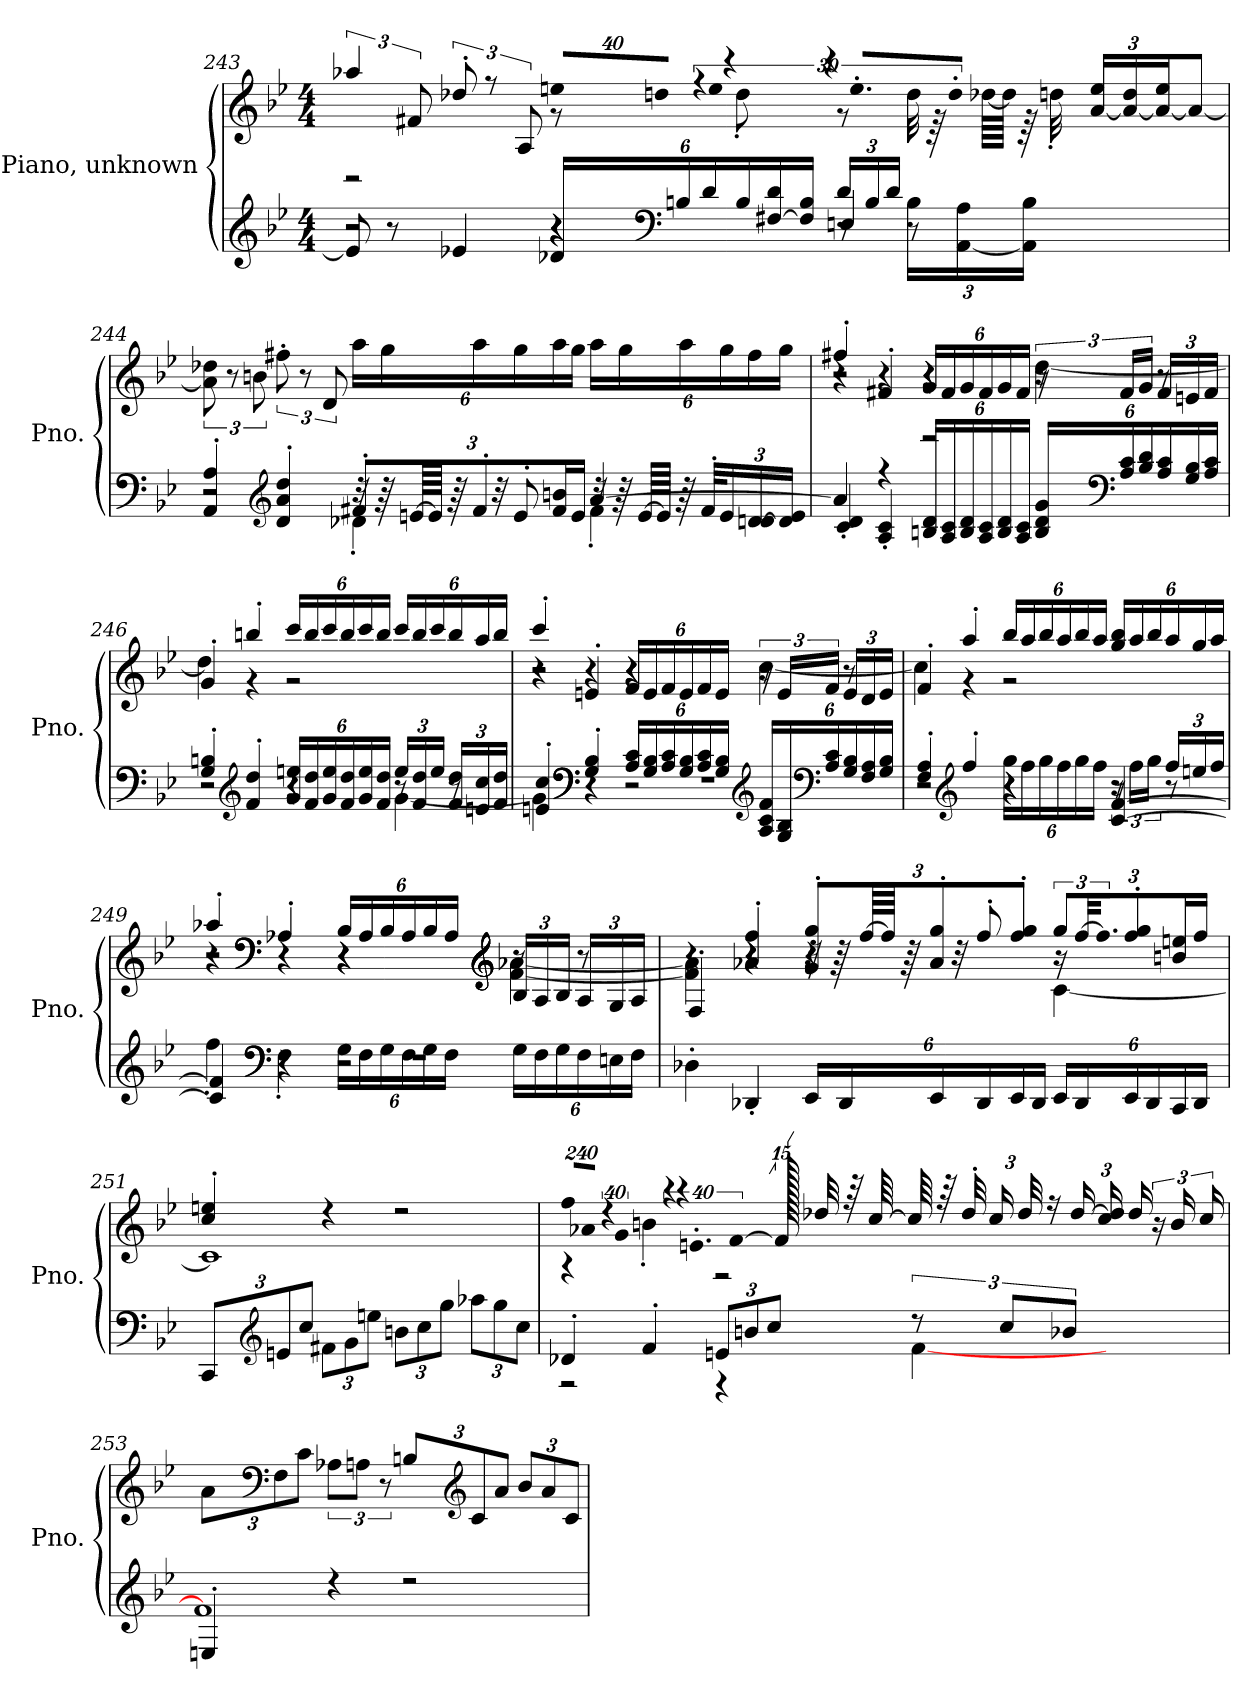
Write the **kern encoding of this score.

**kern	**kern
*part1	*part1
*staff2	*staff1
*I"Piano, unknown	*
*I'Pno.	*
!!LO:LB:g=z
*clefG2	*clefG2
*k[b-e-]	*k[b-e-]
*M4/4	*M4/4
=243	=243
*^	*^
*	*^	*	*
8e/]	2r	2r	6aa-X/	2r
8r	.	.	.	.
.	.	.	12f#X/	.
4e-X/	.	.	12dd-X'/	.
.	.	.	12r	.
.	.	.	12A/	.
*Xbrackettup	*	*	*	*
!	!	!	!LO:N:vis=32	!
24d-X/LL	4r	4r	640%23een/LLL	8r
!	!	!	!LO:N:vis=32	!
.	.	.	640%23ddn/JJJ	.
*clefF4	*	*	*	*
24Bn/	.	.	.	.
!	!	!	!LO:N:vis=64	!
.	.	.	960%17r	.
24d-/	.	.	.	.
!	!	!	!LO:N:vis=64	!
.	.	.	960%17ee/	.
!	!	!	!LO:N:vis=32	!
.	.	.	640%23r	.
24B/	.	.	.	8dd'\
!	!	!	!LO:N:vis=64	!
.	.	.	960%17r	.
!	!	!	!LO:N:vis=32.	!
.	.	.	1920%103ee'/LLL	.
[24F#X/ 24d-/	.	.	.	.
24F#/] 24B/JJ	.	.	.	.
!	!	!	!LO:N:vis=32	!
.	.	.	640%23dd'/JJJ	.
24d-/LL	8r	4En/	.	8r
*	*	*	*Xbrackettup	*
.	.	.	[24a/ 24ee/LL	.
24B/	.	.	.	.
.	.	.	24a/_ 24dd/	.
24d-/JJ	.	.	.	.
.	.	.	24a/_ 24ee/J	.
8r	24B\LL	.	.	32dd\
.	.	.	8a/J_	.
.	.	.	.	64r
.	[24AA\ 24A\	.	.	.
.	.	.	.	[64dd-X\LLLL
.	.	.	.	64dd-\JJJJ]
.	.	.	.	64r
.	24AA\] 24B\JJ	.	.	.
.	.	.	.	32ddn'\
1920ryy	1920ryy	1920ryy	.	1920ryy
*	*	*	*v	*v
!!LO:LB:g=z
=244	=244	=244	=244
*	*	*	*brackettup
2r	2r	4AA/' 4A/'	12a\] 12dd-X\
.	.	.	12r
.	.	.	12bn\
*clefG2	*	*	*
.	.	4d/' 4a/' 4dd/'	12ff#X'\
.	.	.	12r
.	.	.	12d/
*	*	*	*Xbrackettup
32r	4d-X'\	12f#X'/L	24aa\LL
64r	.	.	.
.	.	.	24gg\
[64en/LLLL	.	.	.
64e/JJJJ]	.	.	.
64r	.	.	.
.	.	12f#'/	24aa\
32r	.	.	.
8e'/	.	.	24gg\
.	.	24f#/ 24bn/L	24aa\
.	.	24e/JJ	24gg\JJ
[4a/	4f#'\	32r	24aa\LL
.	.	64r	.
.	.	.	24gg\
.	.	[64e/LLLL	.
.	.	64e/JJJJ]	.
.	.	64r	.
.	.	.	24aa\
.	.	32f#'/KLL	.
.	.	24e/	24gg\
.	.	[24d-/ 24dn/	24ff#\
.	.	24d-/] 24e/JJ	24gg\JJ
*	*v	*v	*
!!LO:LB:g=z
=245	=245	=245
*	*	*^
*	*	*	*^
4a/]	4c/' 4d/'	4ff#X'/	2r	4r
4r	4A/' 4c/'	4r	.	4f#X'/
2r	24Bn/ 24d/LL	24g/LL	4r	4r
.	24A/ 24c/	24f#/	.	.
.	24B/ 24d/	24g/	.	.
.	24A/ 24c/	24f#/	.	.
.	24B/ 24d/	24g/	.	.
.	24A/ 24c/JJ	24f#/JJ	.	.
*	*	*brackettup	*	*
.	24B/ 24d/ 24g/LL	24r	[4dd\	8r
*clefF4	*	*	*	*
.	24A/ 24c/	24f#/LL	.	.
.	24B/ 24d/	24g/JJ	.	.
*	*	*	*	*Xbrackettup
.	24A/ 24c/	8r	.	24f#/LL
.	24G/ 24B/	.	.	24en/
.	24A/ 24c/JJ	.	.	24f#/JJ
*	*	*	*v	*v
=246	=246	=246	=246
*	*^	*	*
4G/' 4Bn/'	2r	2r	4g'/	4dd\]
*clefG2	*	*	*	*
4f/' 4dd/'	.	.	4bbn'/	4r
4r	4r	24g/ 24een/LL	24ccc/LL	2r
.	.	24f/ 24dd/	24bb/	.
.	.	24g/ 24ee/	24ccc/	.
.	.	24f/ 24dd/	24bb/	.
.	.	24g/ 24ee/	24ccc/	.
.	.	24f/ 24dd/JJ	24bb/JJ	.
8r	[4g\	24ee/LL	24ccc/LL	.
.	.	24f/ 24dd/	24bb/	.
.	.	24ee/JJ	24ccc/	.
24f/ 24dd/LL	.	8r	24bb/	.
24en/ 24cc/	.	.	24aa/	.
24f/ 24dd/JJ	.	.	24bb/JJ	.
!!LO:LB:g=z
=247	=247	=247	=247	=247
*	*	*	*	*^
1r	4g\]	4en/' 4cc/'	4ccc'/	2r	4r
*clefF4	*	*	*	*	*
.	4r	4G/' 4B-/'	4r	.	4en'/
.	2r	24A/ 24c/LL	24f/LL	4r	4r
.	.	24G/ 24B-/	24e/	.	.
.	.	24A/ 24c/	24f/	.	.
.	.	24G/ 24B-/	24e/	.	.
.	.	24A/ 24c/	24f/	.	.
.	.	24G/ 24B-/JJ	24e/JJ	.	.
*clefG2	*	*	*	*	*
*	*	*	*brackettup	*	*
.	.	24A/ 24c/ 24f/LL	24r	[4cc\	8r
.	.	24G/ 24B-/	24e/LL	.	.
*clefF4	*	*	*	*	*
.	.	24A/ 24c/	24f/JJ	.	.
*	*	*	*	*	*Xbrackettup
.	.	24G/ 24B-/	8r	.	24e/LL
.	.	24F/ 24A/	.	.	24d/
.	.	24G/ 24B-/JJ	.	.	24e/JJ
*	*	*	*	*v	*v
=248	=248	=248	=248	=248
4F/' 4A/'	2r	2r	4f'/	4cc\]
*clefG2	*	*	*	*
4ff'/	.	.	4aa'/	4r
4r	24gg\LL	4r	24bb-/LL	2r
.	24ff\	.	24aa/	.
.	24gg\	.	24bb-/	.
.	24ff\	.	24aa/	.
.	24gg\	.	24bb-/	.
.	24ff\JJ	.	24aa/JJ	.
*	*brackettup	*	*	*
8r	24r	[4c/ [4f/	24gg/ 24bb-/LL	.
.	24ff\LL	.	24aa/	.
.	24gg\JJ	.	24bb-/	.
*Xbrackettup	*	*	*	*
24ff/LL	8r	.	24aa/	.
24een/	.	.	24gg/	.
24ff/JJ	.	.	24aa/JJ	.
!!LO:LB:g=z
=249	=249	=249	=249	=249
*	*	*	*	*^
1r	4ff'\	4c/] 4f/]	4aa-X'/	2r	4r
*clefF4	*	*	*clefF4	*	*
.	4F'\	4r	4r	.	4A-X'/
.	24G\LL	2r	24B-/LL	4r	4r
.	24F\	.	24A-/	.	.
.	24G\	.	24B-/	.	.
.	24F\	.	24A-/	.	.
.	24G\	.	24B-/	.	.
.	24F\JJ	.	24A-/JJ	.	.
*	*	*	*clefG2	*	*
.	24G\LL	.	24B-/LL	[4f\ [4a-X\	8r
.	24F\	.	24A-/	.	.
.	24G\	.	24B-/JJ	.	.
.	24F\	.	8r	.	24A-/LL
.	24En\	.	.	.	24G/
.	24F\JJ	.	.	.	24A-/JJ
*v	*v	*v	*	*	*
!!LO:PB:g=z	!!	!!
=250	=250	=250	=250
4D-X'\	4r	4f\] 4a-\]	4F'/
4DD-X'/	4a-X/' 4ff/'	4r	4r
24EE-/LL	12g/' 12gg/'L	4r	32r
.	.	.	64r
24DD-/	.	.	.
.	.	.	[64ff/LLLL
.	.	.	64ff/JJJJ]
.	.	.	64r
24EE-/	12a-/' 12gg/'	.	.
.	.	.	32r
24DD-/	.	.	8ff'/
24EE-/	12ff/' 12gg/'J	.	.
24DD-/JJ	.	.	.
*	*	*	*brackettup
24EE-/LL	12gg/L	[4c\	24r
24DD-/	.	.	[48ff/KKL
.	.	.	8.ff/J]
24EE-/	12ff/' 12gg/'	.	.
24DD-/	.	.	.
24CC/	24bn/ 24een/L	.	.
24DD-/JJ	24ff/JJ	.	.
*	*	*v	*v
=251	=251	=251
12CC/L	4cc/' 4een/'	1c]
*clefG2	*	*
12en/	.	.
12cc/J	.	.
12f#X\L	4r	.
12g\	.	.
12een\J	.	.
12bn\L	2r	.
12cc\	.	.
12gg\J	.	.
12aa-X\L	.	.
12gg\	.	.
12cc\J	.	.
!!LO:LB:g=z	!!
=252	=252	=252
*^	*	*
!	!	!LO:N:vis=16	!
4d-X'/	2r	1920%137ff/LL	4r
!	!	!LO:N:vis=16	!
.	.	1920%137a-X/JJ	.
!	!	!LO:N:vis=32	!
.	.	640%23r	.
!	!	!LO:N:vis=16	!
.	.	1920%137g/	.
!	!	!LO:N:vis=32	!
4f'/	.	640%23r	4bn'\
!	!	!LO:N:vis=32	!
.	.	640%23r	.
!	!	!LO:N:vis=16.	!
.	.	960%103en'/LL	.
.	.	[240%17f/J	.
12en/L	4r	1920f/]	2r
.	.	32dd-X/	.
.	.	64r	.
.	.	[64cc/LLLL	.
.	.	64cc/JJJJ]	.
.	.	64r	.
12bn/	.	.	.
.	.	32dd-'/KLL	.
*	*	*Xbrackettup	*
.	.	24cc/	.
12cc/J	.	.	.
.	.	48dd-/JJk	.
.	.	16r	.
*brackettup	*	*	*
12r	[4f\	.	.
.	.	[24dd-/LL	.
.	.	24cc/ 24dd-/]	.
12cc/L	.	.	.
.	.	24dd-/JJ	.
*	*	*brackettup	*
.	.	24r	.
12b-X/J	.	.	.
.	.	24b/LL	.
.	.	24cc/JJ	.
1920ryy	1920ryy	.	1920ryy
*	*	*v	*v
!!LO:LB:g=z
=253	=253	=253
*	*	*Xbrackettup
4En'/	1f]	12a\L
*	*	*clefF4
.	.	12F\
.	.	12c\J
*	*	*brackettup
4r	.	12A-X\L
.	.	12An\J
.	.	12r
*	*	*Xbrackettup
2r	.	12Bn/L
*	*	*clefG2
.	.	12c/
.	.	12a/J
.	.	12b-/L
.	.	12a/
.	.	12c/J
*v	*v	*
=	=
*-	*-
